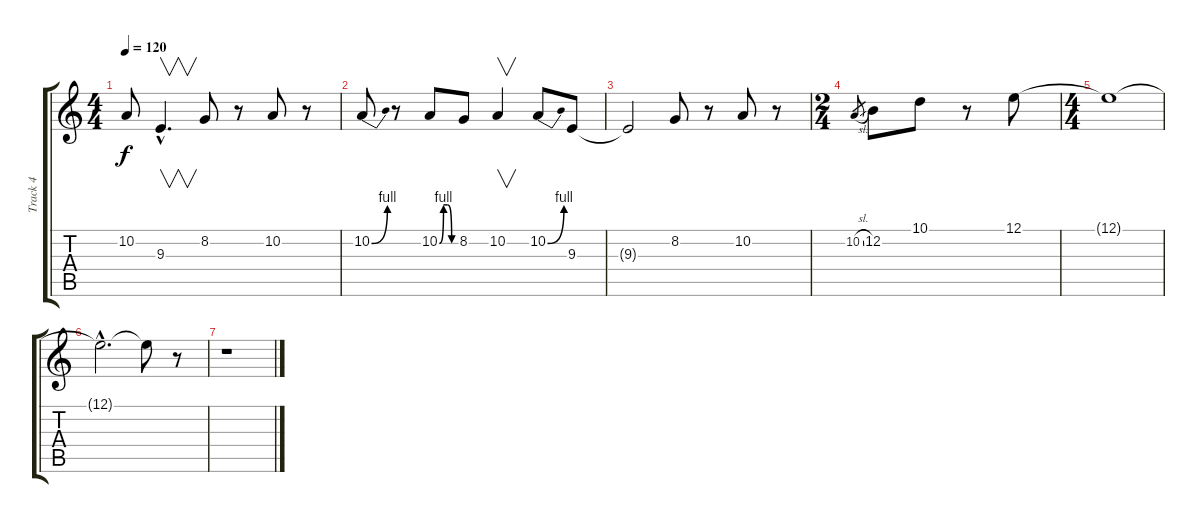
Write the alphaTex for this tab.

\track ("Track 4" "Track 4") {instrument lead2sawtooth}
\staff {score tabs}
\tuning (E4 B3 G3 D3 A2 E2) {hide}
\ts (4 4)
\tempo 120
\clef g2
\ks c
10.2{t}.8{dy f} 9.3{hac}.4{v d} 8.2.8 r.8 10.2.8 r.8 |
10.2{be (bend 0 0 60 4)}.8 r.8 10.2{be (custom 0 0 15 4 30 4 45 0 60 0)}.8 8.2.8 10.2.4{v} 10.2{be (bend 0 0 60 4)}.8 9.3.8 |
9.3{t}.2 8.2.8 r.8 10.2.8 r.8 |
\ts (2 4)
10.2{sl}.8{gr} 12.2.8 10.1.8 r.8 12.1.8 |
\ts (4 4)
12.1{t}.1 |
12.1{hac t}.2{d} 12.1{t}.8 r.8 |
r.1
